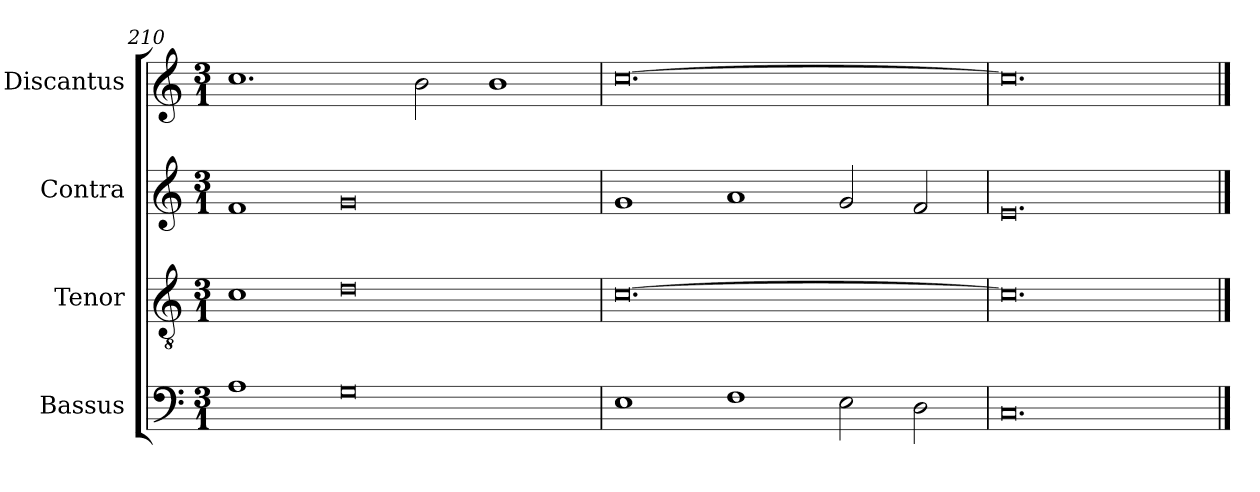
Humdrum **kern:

**kern	**kern	**kern	**kern
*part4	*part3	*part2	*part1
*staff4	*staff3	*staff2	*staff1
*I"Bassus	*I"Tenor	*I"Contra	*I"Discantus
*I'B	*I'T	*I'C	*I'D
*clefF4	*clefGv2	*clefG2	*clefG2
*k[]	*k[]	*k[]	*k[]
*M3/1	*M3/1	*M3/1	*M3/1
=210	=210	=210	=210
1A	1c	1f	1.cc
0G	0d	0g	.
.	.	.	2b\
.	.	.	1b
=211	=211	=211	=211
1E	[0.c	1g	[0.cc
1F	.	1a	.
2E\	.	2g/	.
2D\	.	2f/	.
=212	=212	=212	=212
0.C	0.c]	0.e	0.cc]
==	==	==	==
*-	*-	*-	*-
